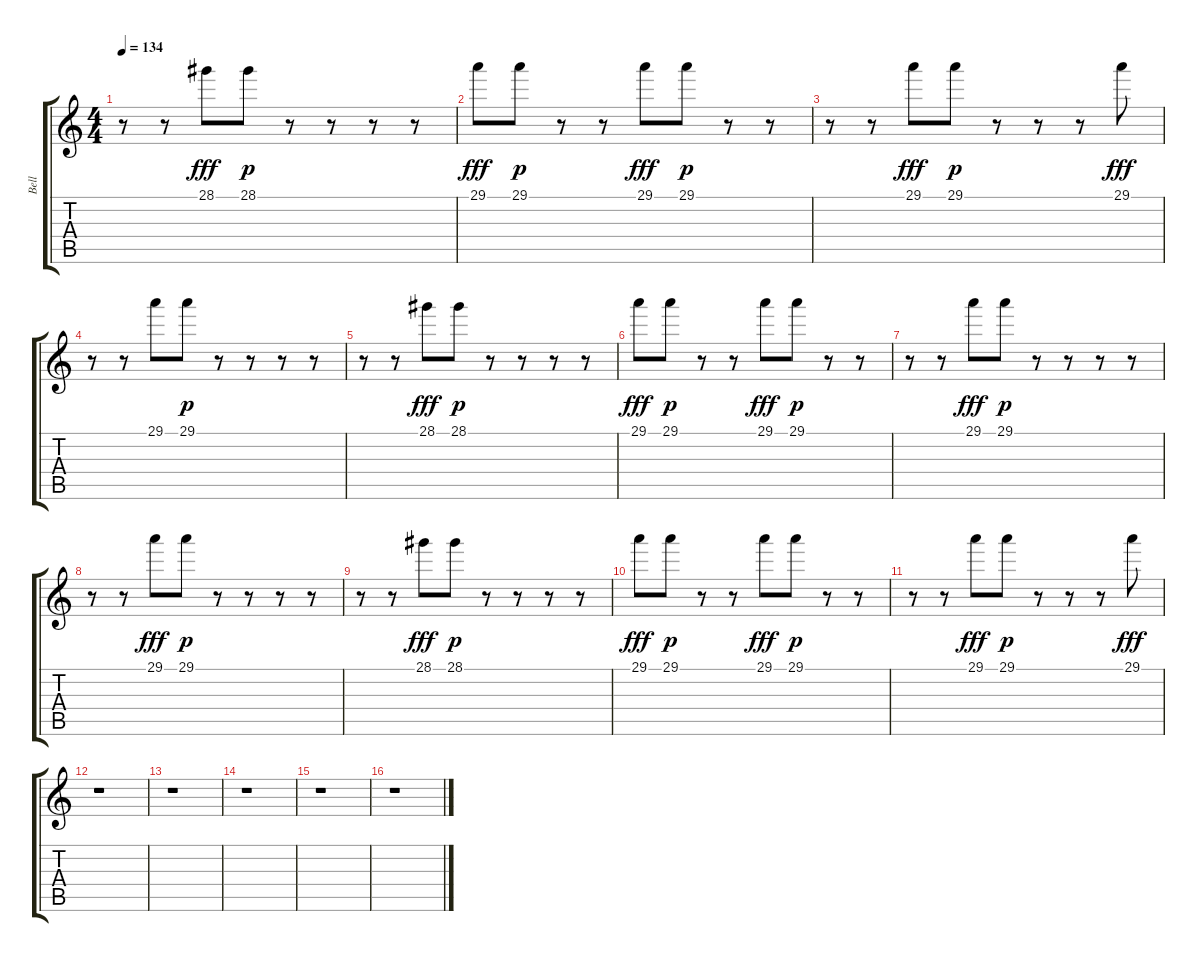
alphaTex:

\track ("Bell" "Bell") {instrument glockenspiel}
\staff {score tabs}
\tuning (E4 B3 G3 D3 A2 E2) {hide}
\ts (4 4)
\tempo 134
\clef g2
\ks c
r.8{dy p} r.8 28.1.8{dy fff} 28.1.8{dy p} r.8 r.8 r.8 r.8 |
29.1.8{dy fff} 29.1.8{dy p} r.8 r.8 29.1.8{dy fff} 29.1.8{dy p} r.8 r.8 |
r.8 r.8 29.1.8{dy fff} 29.1.8{dy p} r.8 r.8 r.8 29.1.8{dy fff} |
r.8 r.8 29.1.8 29.1.8{dy p} r.8 r.8 r.8 r.8 |
r.8 r.8 28.1.8{dy fff} 28.1.8{dy p} r.8 r.8 r.8 r.8 |
29.1.8{dy fff} 29.1.8{dy p} r.8 r.8 29.1.8{dy fff} 29.1.8{dy p} r.8 r.8 |
r.8 r.8 29.1.8{dy fff} 29.1.8{dy p} r.8 r.8 r.8 r.8 |
r.8 r.8 29.1.8{dy fff} 29.1.8{dy p} r.8 r.8 r.8 r.8 |
r.8 r.8 28.1.8{dy fff} 28.1.8{dy p} r.8 r.8 r.8 r.8 |
29.1.8{dy fff} 29.1.8{dy p} r.8 r.8 29.1.8{dy fff} 29.1.8{dy p} r.8 r.8 |
r.8 r.8 29.1.8{dy fff} 29.1.8{dy p} r.8 r.8 r.8 29.1.8{dy fff} |
r.1 |
r.1 |
r.1 |
r.1 |
r.1
